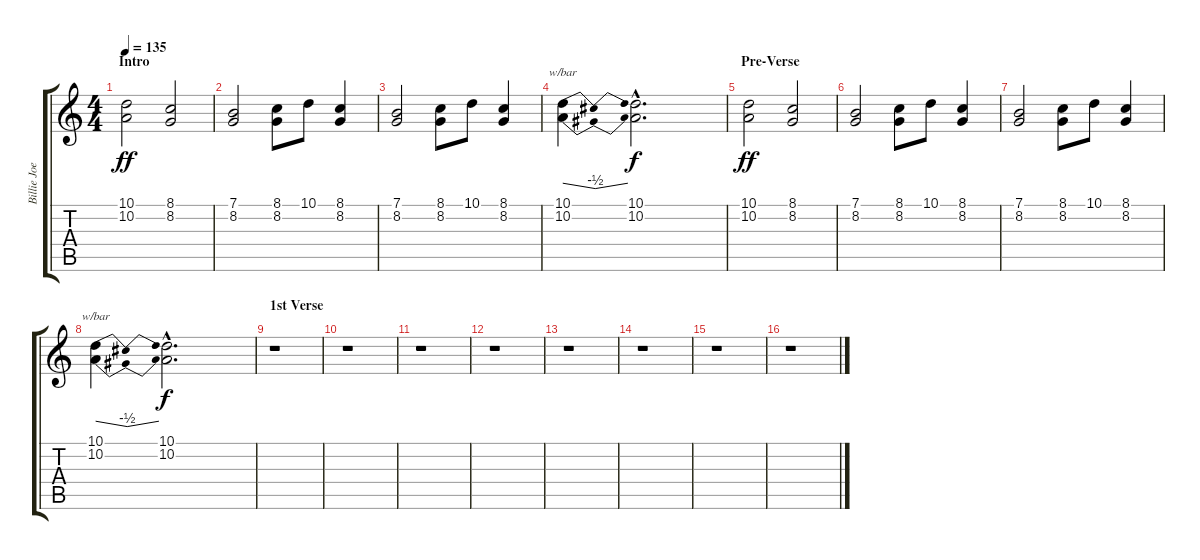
\track ("Billie Joe Armstrong (Harmonica)" "Billie Joe") {instrument harmonica}
\staff {score tabs}
\tuning (E4 B3 G3 D3 A2 E2) {hide}
\ts (4 4)
\section ("" "Intro")
\tempo 135
\clef g2
\ks c
(10.1 10.2).2{dy ff instrument harmonica} (8.1 8.2).2 |
(7.1 8.2).2 (8.1 8.2).8 10.1.8 (8.1 8.2).4 |
(7.1 8.2).2 (8.1 8.2).8 10.1.8 (8.1 8.2).4 |
(10.1 10.2).4{tbe (dip default 0 0 30 -2 60 0)} (10.1{hac} 10.2{hac}).2{d dy f} |
\section ("" "Pre-Verse")
(10.1 10.2).2{dy ff} (8.1 8.2).2 |
(7.1 8.2).2 (8.1 8.2).8 10.1.8 (8.1 8.2).4 |
(7.1 8.2).2 (8.1 8.2).8 10.1.8 (8.1 8.2).4 |
(10.1 10.2).4{tbe (dip default 0 0 30 -2 60 0)} (10.1{hac} 10.2{hac}).2{d dy f} |
\section ("" "1st Verse")
r.1 |
r.1 |
r.1 |
r.1 |
r.1 |
r.1 |
r.1 |
r.1
